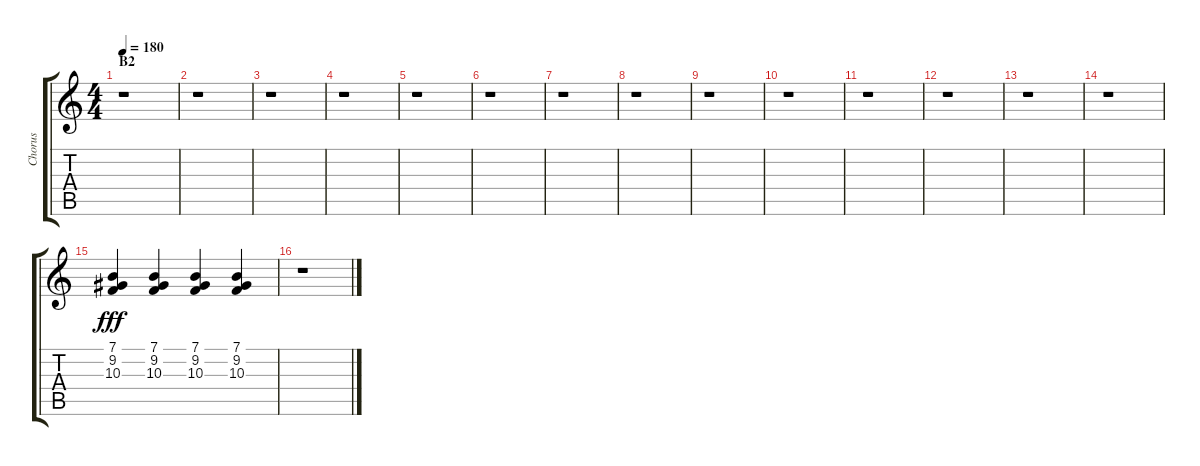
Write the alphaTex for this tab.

\track ("Chorus" "Chorus") {instrument synthvoice}
\staff {score tabs}
\tuning (E4 B3 G3 D3 A2 E2) {hide}
\ts (4 4)
\section ("" "B2")
\tempo 180
\clef g2
\ks c
r.1{dy fff} |
r.1 |
r.1 |
r.1 |
r.1 |
r.1 |
r.1 |
r.1 |
r.1 |
r.1 |
r.1 |
r.1 |
r.1 |
r.1 |
(7.1 9.2 10.3).4 (7.1 9.2 10.3).4 (7.1 9.2 10.3).4 (7.1 9.2 10.3).4 |
r.1
